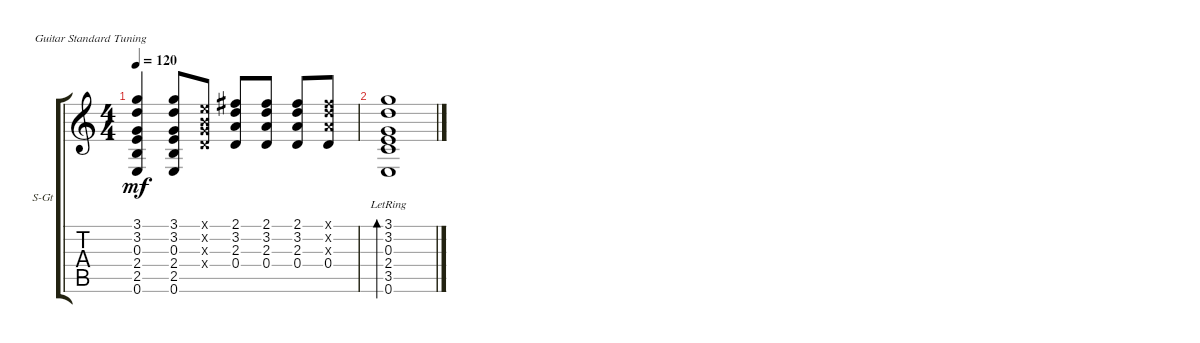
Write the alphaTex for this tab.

\defaultSystemsLayout 4
\bracketExtendMode groupsimilarinstruments
\firstSystemTrackNameOrientation horizontal
\otherSystemsTrackNameOrientation horizontal
\track ("Steel Guitar" "S-Gt") {instrument acousticguitarsteel}
\staff {score tabs}
\tuning (E4 B3 G3 D3 A2 E2)
\ts (4 4)
\tempo 120
\clef g2
\ks c
(0.6 2.5 2.4 0.3 3.2 3.1).4{dy mf} (3.1 3.2 0.3 2.4 2.5 0.6).8 (0.1{x} 0.2{x} 0.3{x} 0.4{x}).8 (2.1 3.2 2.3 0.4).8 (2.1 3.2 2.3 0.4).8 (2.1 3.2 2.3 0.4).8 (2.1{x} 3.2{x} 2.3{x} 0.4).8 |
(3.1 3.2{lr} 0.3 2.4 3.5 0.6).1{bd 156}
